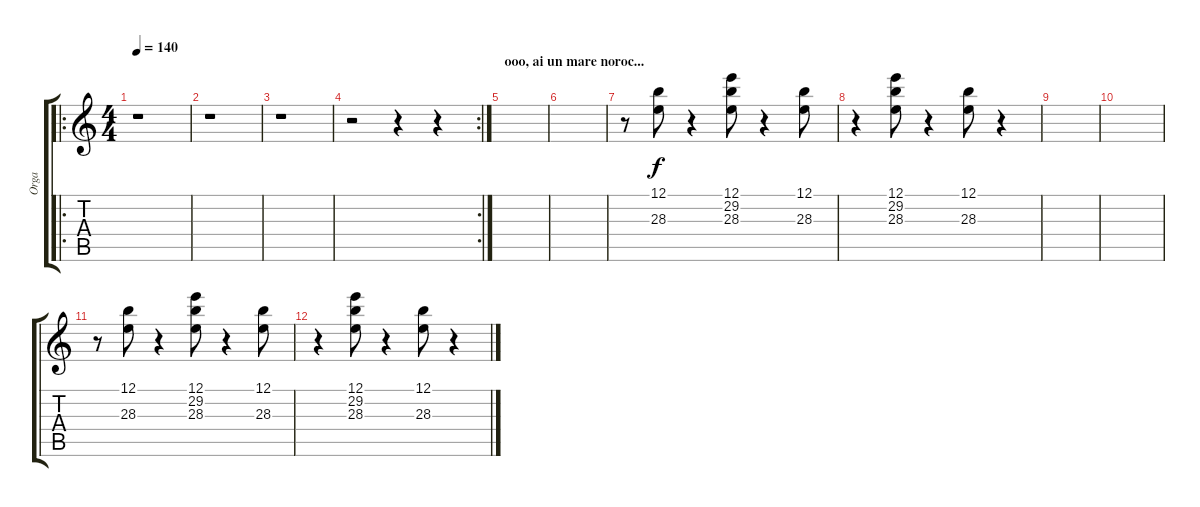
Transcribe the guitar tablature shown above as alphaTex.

\track ("Orga" "Orga") {instrument stringensemble1}
\staff {score tabs}
\tuning (E4 B3 G3 D3 A2 E2) {hide}
\ro
\ts (4 4)
\tempo 140
\clef g2
\ks c
r.1{dy f} |
r.1 |
r.1 |
\rc 2
r.2 r.4 r.4 |
\section ("" "ooo, ai un mare noroc...")
|
|
r.8 (12.1 28.3).8 r.4 (12.1 29.2 28.3).8 r.4 (12.1 28.3).8 |
r.4 (12.1 29.2 28.3).8 r.4 (12.1 28.3).8 r.4 |
|
|
r.8 (12.1 28.3).8 r.4 (12.1 29.2 28.3).8 r.4 (12.1 28.3).8 |
r.4 (12.1 29.2 28.3).8 r.4 (12.1 28.3).8 r.4
